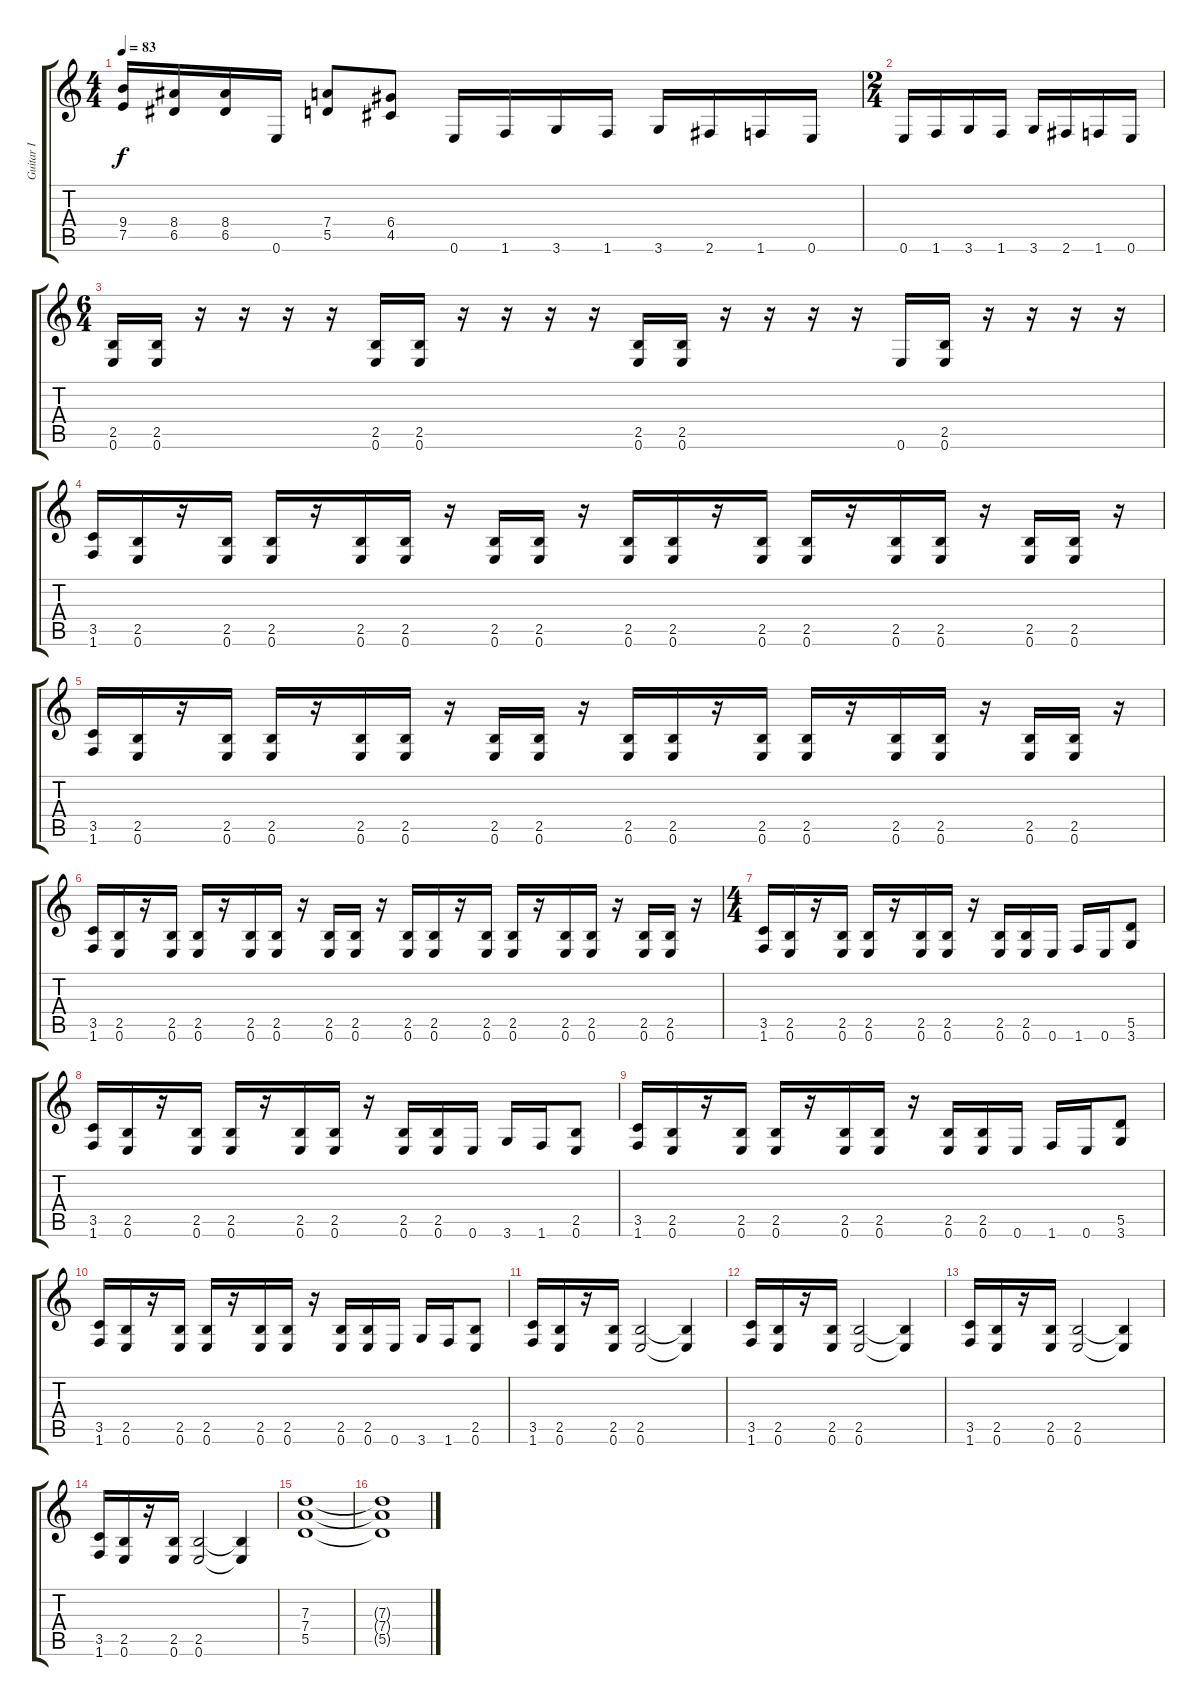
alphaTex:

\track ("Guitar I" "Guitar I") {instrument distortionguitar}
\staff {score tabs}
\tuning (E4 B3 G3 D3 A2 E2) {hide}
\ts (4 4)
\tempo 83
\clef g2
\ks c
(9.4 7.5).16{dy f} (8.4 6.5).16 (8.4 6.5).16 0.6.16 (7.4 5.5).8 (6.4 4.5).8 0.6.16 1.6.16 3.6.16 1.6.16 3.6.16 2.6.16 1.6.16 0.6.16 |
\ts (2 4)
0.6.16 1.6.16 3.6.16 1.6.16 3.6.16 2.6.16 1.6.16 0.6.16 |
\ts (6 4)
(2.5 0.6).16 (2.5 0.6).16 r.16 r.16 r.16 r.16 (2.5 0.6).16 (2.5 0.6).16 r.16 r.16 r.16 r.16 (2.5 0.6).16 (2.5 0.6).16 r.16 r.16 r.16 r.16 0.6.16 (2.5 0.6).16 r.16 r.16 r.16 r.16 |
(3.5 1.6).16 (2.5 0.6).16 r.16 (2.5 0.6).16 (2.5 0.6).16 r.16 (2.5 0.6).16 (2.5 0.6).16 r.16 (2.5 0.6).16 (2.5 0.6).16 r.16 (2.5 0.6).16 (2.5 0.6).16 r.16 (2.5 0.6).16 (2.5 0.6).16 r.16 (2.5 0.6).16 (2.5 0.6).16 r.16 (2.5 0.6).16 (2.5 0.6).16 r.16 |
(3.5 1.6).16 (2.5 0.6).16 r.16 (2.5 0.6).16 (2.5 0.6).16 r.16 (2.5 0.6).16 (2.5 0.6).16 r.16 (2.5 0.6).16 (2.5 0.6).16 r.16 (2.5 0.6).16 (2.5 0.6).16 r.16 (2.5 0.6).16 (2.5 0.6).16 r.16 (2.5 0.6).16 (2.5 0.6).16 r.16 (2.5 0.6).16 (2.5 0.6).16 r.16 |
(3.5 1.6).16 (2.5 0.6).16 r.16 (2.5 0.6).16 (2.5 0.6).16 r.16 (2.5 0.6).16 (2.5 0.6).16 r.16 (2.5 0.6).16 (2.5 0.6).16 r.16 (2.5 0.6).16 (2.5 0.6).16 r.16 (2.5 0.6).16 (2.5 0.6).16 r.16 (2.5 0.6).16 (2.5 0.6).16 r.16 (2.5 0.6).16 (2.5 0.6).16 r.16 |
\ts (4 4)
(3.5 1.6).16 (2.5 0.6).16 r.16 (2.5 0.6).16 (2.5 0.6).16 r.16 (2.5 0.6).16 (2.5 0.6).16 r.16 (2.5 0.6).16 (2.5 0.6).16 0.6.16 1.6.16 0.6.16 (5.5 3.6).8 |
(3.5 1.6).16 (2.5 0.6).16 r.16 (2.5 0.6).16 (2.5 0.6).16 r.16 (2.5 0.6).16 (2.5 0.6).16 r.16 (2.5 0.6).16 (2.5 0.6).16 0.6.16 3.6.16 1.6.16 (2.5 0.6).8 |
(3.5 1.6).16 (2.5 0.6).16 r.16 (2.5 0.6).16 (2.5 0.6).16 r.16 (2.5 0.6).16 (2.5 0.6).16 r.16 (2.5 0.6).16 (2.5 0.6).16 0.6.16 1.6.16 0.6.16 (5.5 3.6).8 |
(3.5 1.6).16 (2.5 0.6).16 r.16 (2.5 0.6).16 (2.5 0.6).16 r.16 (2.5 0.6).16 (2.5 0.6).16 r.16 (2.5 0.6).16 (2.5 0.6).16 0.6.16 3.6.16 1.6.16 (2.5 0.6).8 |
(3.5 1.6).16 (2.5 0.6).16 r.16 (2.5 0.6).16 (2.5 0.6).2 (2.5{t} 0.6{t}).4 |
(3.5 1.6).16 (2.5 0.6).16 r.16 (2.5 0.6).16 (2.5 0.6).2 (2.5{t} 0.6{t}).4 |
(3.5 1.6).16 (2.5 0.6).16 r.16 (2.5 0.6).16 (2.5 0.6).2 (2.5{t} 0.6{t}).4 |
(3.5 1.6).16 (2.5 0.6).16 r.16 (2.5 0.6).16 (2.5 0.6).2 (2.5{t} 0.6{t}).4 |
(7.3 7.4 5.5).1 |
(7.3{t} 7.4{t} 5.5{t}).1
